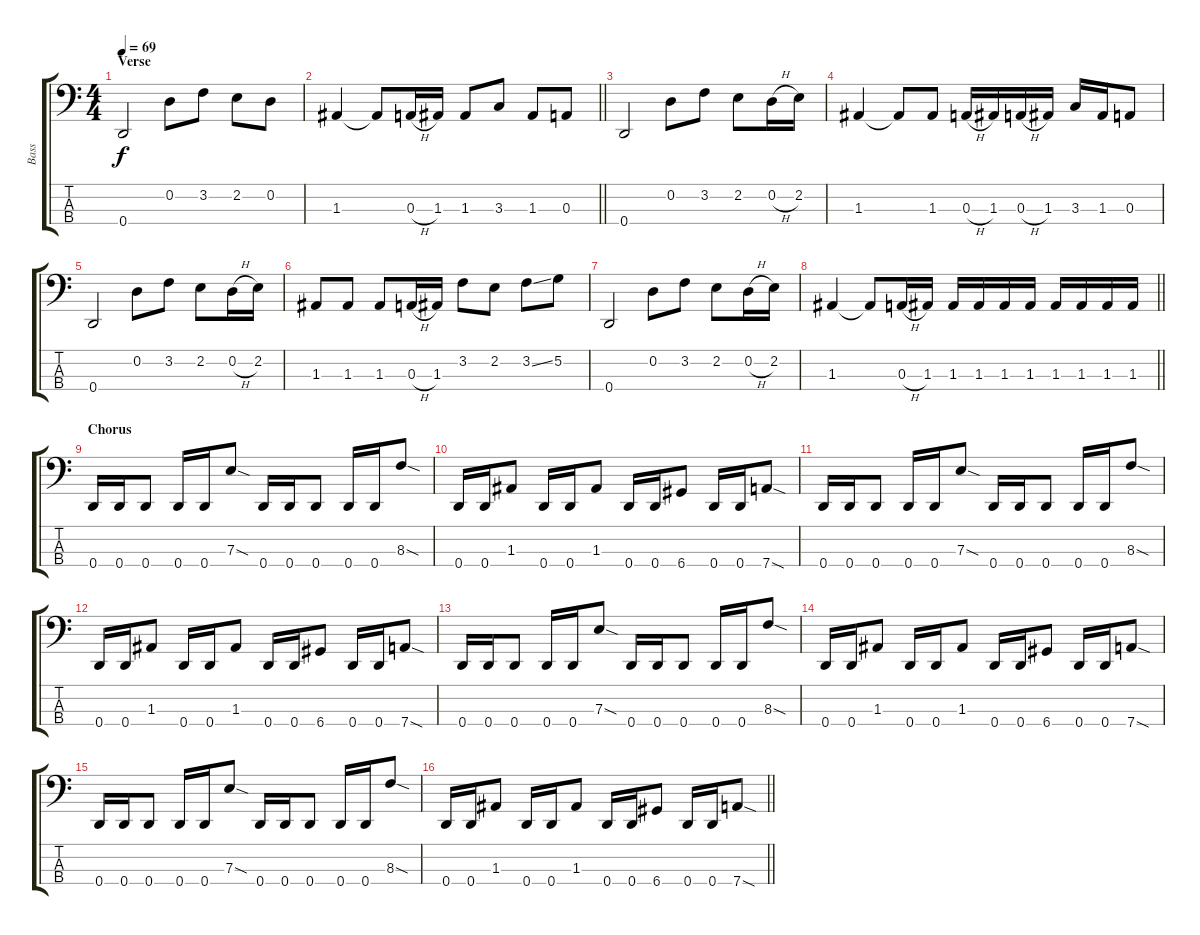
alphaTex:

\track ("Bass" "Bass") {instrument electricbassfinger}
\staff {score tabs}
\tuning (G2 D2 A1 D1) {hide}
\ts (4 4)
\section ("" "Verse")
\tempo 69
\clef f4
\ks c
0.4.2{dy f} 0.2.8 3.2.8 2.2.8 0.2.8 |
\barLineRight lightlight
1.3.4 1.3{t}.8 0.3{h}.16 1.3.16 1.3.8 3.3.8 1.3.8 0.3.8 |
0.4.2 0.2.8 3.2.8 2.2.8 0.2{h}.16 2.2.16 |
1.3.4 1.3{t}.8 1.3.8 0.3{h}.16 1.3.16 0.3{h}.16 1.3.16 3.3.16 1.3.16 0.3.8 |
0.4.2 0.2.8 3.2.8 2.2.8 0.2{h}.16 2.2.16 |
1.3.8 1.3.8 1.3.8 0.3{h}.16 1.3.16 3.2.8 2.2.8 3.2{ss}.8 5.2.8 |
0.4.2 0.2.8 3.2.8 2.2.8 0.2{h}.16 2.2.16 |
\barLineRight lightlight
1.3.4 1.3{t}.8 0.3{h}.16 1.3.16 1.3.16 1.3.16 1.3.16 1.3.16 1.3.16 1.3.16 1.3.16 1.3.16 |
\section ("" "Chorus")
0.4.16 0.4.16 0.4.8 0.4.16 0.4.16 7.3{sod}.8 0.4.16 0.4.16 0.4.8 0.4.16 0.4.16 8.3{sod}.8 |
0.4.16 0.4.16 1.3.8 0.4.16 0.4.16 1.3.8 0.4.16 0.4.16 6.4.8 0.4.16 0.4.16 7.4{sod}.8 |
0.4.16 0.4.16 0.4.8 0.4.16 0.4.16 7.3{sod}.8 0.4.16 0.4.16 0.4.8 0.4.16 0.4.16 8.3{sod}.8 |
0.4.16 0.4.16 1.3.8 0.4.16 0.4.16 1.3.8 0.4.16 0.4.16 6.4.8 0.4.16 0.4.16 7.4{sod}.8 |
0.4.16 0.4.16 0.4.8 0.4.16 0.4.16 7.3{sod}.8 0.4.16 0.4.16 0.4.8 0.4.16 0.4.16 8.3{sod}.8 |
0.4.16 0.4.16 1.3.8 0.4.16 0.4.16 1.3.8 0.4.16 0.4.16 6.4.8 0.4.16 0.4.16 7.4{sod}.8 |
0.4.16 0.4.16 0.4.8 0.4.16 0.4.16 7.3{sod}.8 0.4.16 0.4.16 0.4.8 0.4.16 0.4.16 8.3{sod}.8 |
\barLineRight lightlight
0.4.16 0.4.16 1.3.8 0.4.16 0.4.16 1.3.8 0.4.16 0.4.16 6.4.8 0.4.16 0.4.16 7.4{sod}.8
